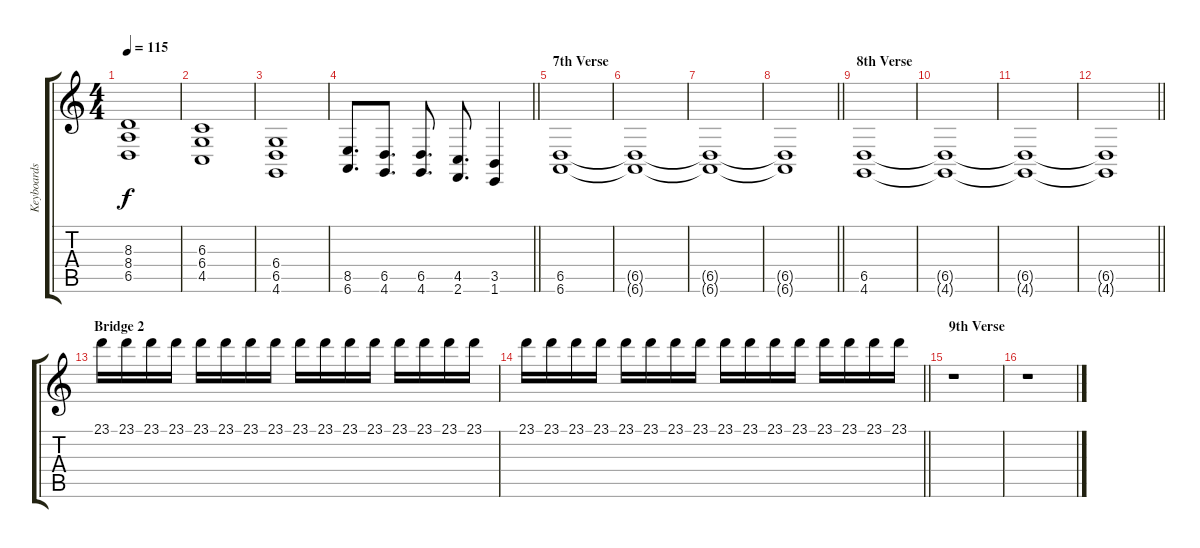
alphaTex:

\track ("Keyboards" "Keyboards") {instrument stringensemble1}
\staff {score tabs}
\tuning (Eb4 Bb3 Gb3 Db3 Ab2 Eb2) {hide}
\ts (4 4)
\tempo 115
\clef g2
\ks c
(8.3 8.4 6.5).1{dy f volume 4 instrument pad4choir} |
(6.3 6.4 4.5).1 |
(6.4 6.5 4.6).1 |
\barLineRight lightlight
(8.5 6.6).8{d} (6.5 4.6).8{d} (6.5 4.6).8{d} (4.5 2.6).8{d} (3.5 1.6).4 |
\section ("" "7th Verse")
(6.5 6.6).1{volume 3} |
(6.5{t} 6.6{t}).1 |
(6.5{t} 6.6{t}).1 |
\barLineRight lightlight
(6.5{t} 6.6{t}).1 |
\section ("" "8th Verse")
(6.5 4.6).1{volume 6 instrument stringensemble1} |
(6.5{t} 4.6{t}).1 |
(6.5{t} 4.6{t}).1 |
\barLineRight lightlight
(6.5{t} 4.6{t}).1 |
\section ("" "Bridge 2")
23.1.16{volume 7 instrument xylophone} 23.1.16 23.1.16 23.1.16 23.1.16 23.1.16 23.1.16 23.1.16 23.1.16 23.1.16 23.1.16 23.1.16 23.1.16 23.1.16 23.1.16 23.1.16 |
\barLineRight lightlight
23.1.16 23.1.16 23.1.16 23.1.16 23.1.16 23.1.16 23.1.16 23.1.16 23.1.16 23.1.16 23.1.16 23.1.16 23.1.16 23.1.16 23.1.16 23.1.16 |
\section ("" "9th Verse")
r.1 |
r.1
